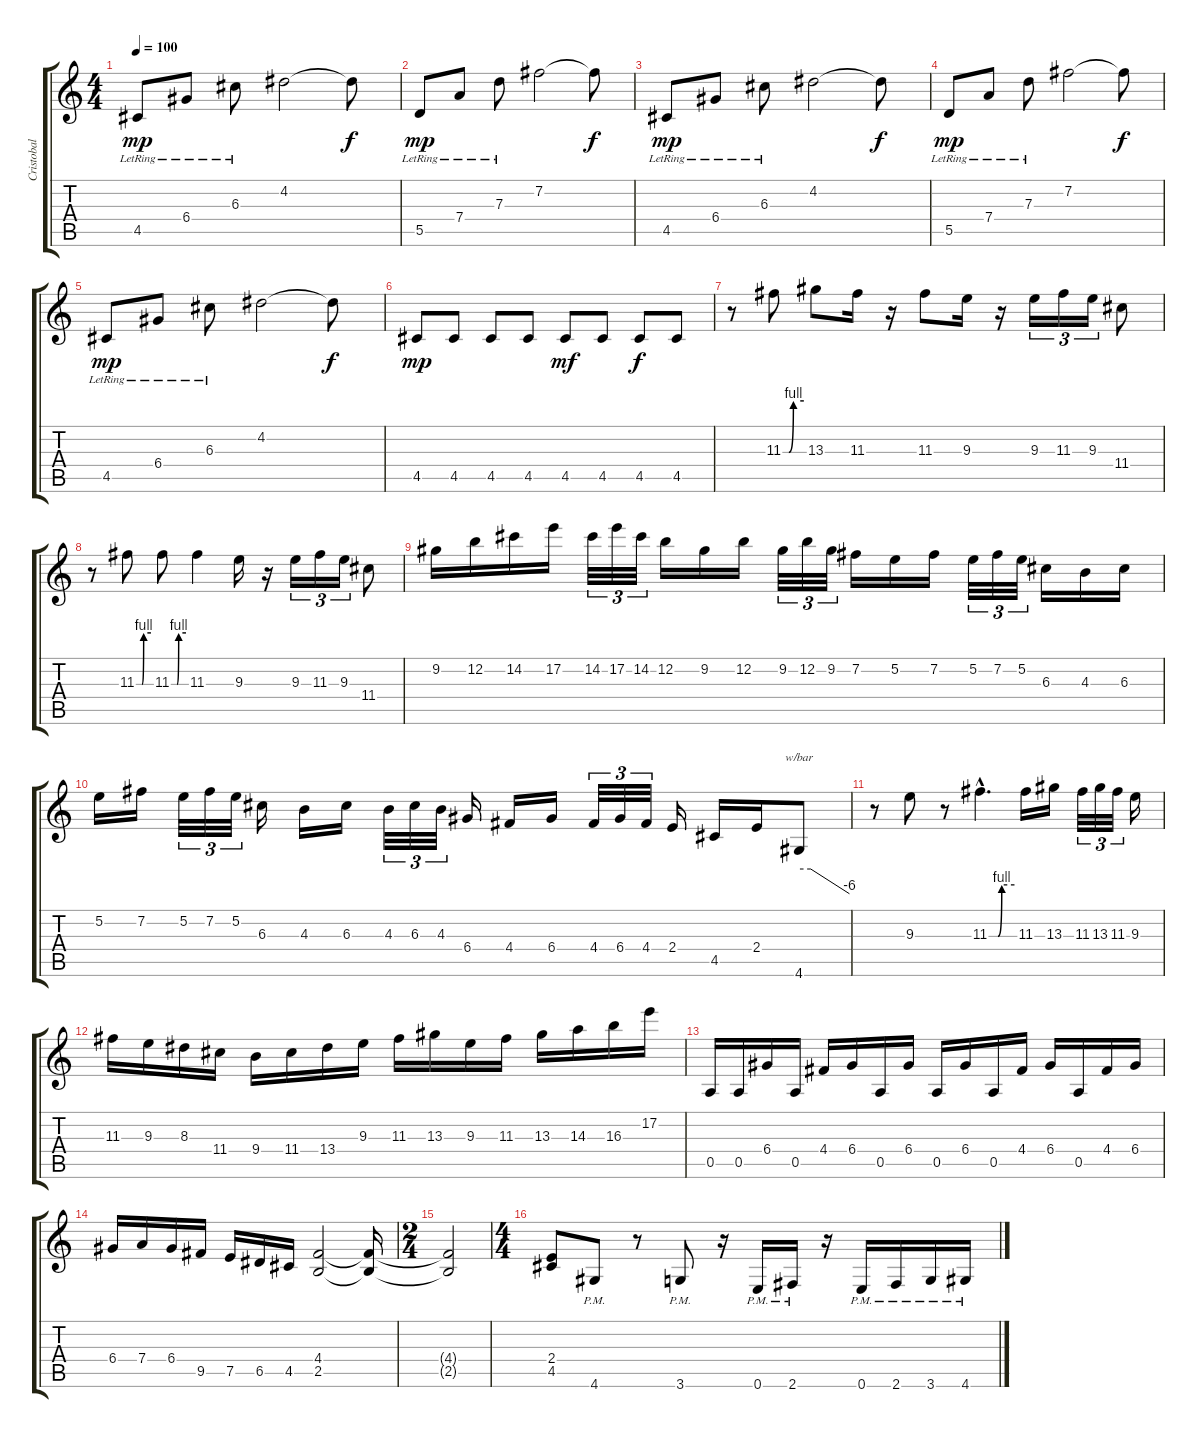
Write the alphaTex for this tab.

\track ("Cristobal Arriagada" "Cristobal ") {instrument distortionguitar}
\staff {score tabs}
\tuning (E4 B3 G3 D3 A2 E2) {hide}
\ts (4 4)
\tempo 100
\clef g2
\ks c
4.5{lr}.8{dy mp} 6.4{lr}.8 6.3{lr}.8 4.2.2 4.2{t}.8{dy f} |
5.5{lr}.8{dy mp} 7.4{lr}.8 7.3{lr}.8 7.2.2 7.2{t}.8{dy f} |
4.5{lr}.8{dy mp} 6.4{lr}.8 6.3{lr}.8 4.2.2 4.2{t}.8{dy f} |
5.5{lr}.8{dy mp} 7.4{lr}.8 7.3{lr}.8 7.2.2 7.2{t}.8{dy f} |
4.5{lr}.8{dy mp} 6.4{lr}.8 6.3{lr}.8 4.2.2 4.2{t}.8{dy f} |
4.5.8{dy mp} 4.5.8 4.5.8 4.5.8 4.5.8{dy mf} 4.5.8 4.5.8{dy f} 4.5.8 |
r.8 11.3{be (custom 0 0 17 0 30 4 60 4)}.8 13.3.8 11.3.16 r.16 11.3.8 9.3.16 r.16 9.3.16{tu (3 2)} 11.3.16{tu (3 2)} 9.3.16{tu (3 2)} 11.4.8 |
r.8 11.3{be (custom 0 0 23 0 30 4 60 4)}.8 11.3{be (custom 0 0 23 0 30 4 60 4)}.8 11.3.4 9.3.16 r.16 9.3.16{tu (3 2)} 11.3.16{tu (3 2)} 9.3.16{tu (3 2)} 11.4.8 |
9.2.16 12.2.16 14.2.16 17.2.16 14.2.32{tu (3 2)} 17.2.32{tu (3 2)} 14.2.32{tu (3 2)} 12.2.16 9.2.16 12.2.16 9.2.32{tu (3 2)} 12.2.32{tu (3 2)} 9.2.32{tu (3 2)} 7.2.16 5.2.16 7.2.16 5.2.32{tu (3 2)} 7.2.32{tu (3 2)} 5.2.32{tu (3 2)} 6.3.16 4.3.16 6.3.16 |
5.2.16 7.2.16 5.2.32{tu (3 2)} 7.2.32{tu (3 2)} 5.2.32{tu (3 2)} 6.3.16 4.3.16 6.3.16 4.3.32{tu (3 2)} 6.3.32{tu (3 2)} 4.3.32{tu (3 2)} 6.4.16 4.4.16 6.4.16 4.4.32{tu (3 2)} 6.4.32{tu (3 2)} 4.4.32{tu (3 2)} 2.4.16 4.5.16 2.4.16 4.6.8{tbe (custom default 0 0 14 0 60 -24)} |
r.8 9.3.8 r.8 11.3{be (custom 0 0 21 0 30 4 60 4) hac}.4{d} 11.3.16 13.3.16 11.3.32{tu (3 2)} 13.3.32{tu (3 2)} 11.3.32{tu (3 2)} 9.3.16 |
11.3.16 9.3.16 8.3.16 11.4.16 9.4.16 11.4.16 13.4.16 9.3.16 11.3.16 13.3.16 9.3.16 11.3.16 13.3.16 14.3.16 16.3.16 17.2.16 |
0.5.16 0.5.16 6.4.16 0.5.16 4.4.16 6.4.16 0.5.16 6.4.16 0.5.16 6.4.16 0.5.16 4.4.16 6.4.16 0.5.16 4.4.16 6.4.16 |
6.4.16 7.4.16 6.4.16 9.5.16 7.5.16 6.5.16 4.5.16 (4.4 2.5).2 (4.4{t} 2.5{t}).16 |
\ts (2 4)
(4.4{t} 2.5{t}).2 |
\ts (4 4)
(2.4 4.5).8 4.6{pm}.8 r.8 3.6{pm}.8 r.16 0.6{pm}.16 2.6{pm}.16 r.16 0.6{pm}.16 2.6{pm}.16 3.6{pm}.16 4.6{pm}.16
